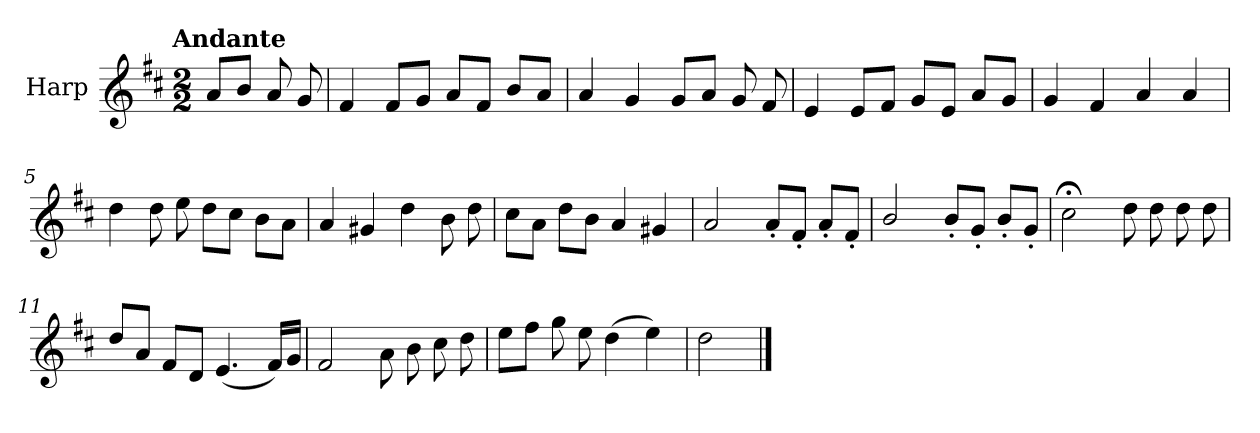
**kern
*part1
*staff1
*I"Harp
*I'Hrp.
*clefG2
*k[f#c#]
!!LO:TX:omd:t=Andante
*M2/2
*MM92
=
8a/L
8b/J
8a/
8g/
=1
4f#/
8f#/L
8g/J
8a/L
8f#/J
8b/L
8a/J
=2
4a/
4g/
8g/L
8a/J
8g/
8f#/
=3
4e/
8e/L
8f#/J
8g/L
8e/J
8a/L
8g/J
=4
4g/
4f#/
4a/
4a/
=5
4dd\
8dd\
8ee\
8dd\L
8cc#\J
8b\L
8a\J
!!LO:LB:g=z
=6
4a/
4g#X/
4dd\
8b\
8dd\
=7
8cc#\L
8a\J
8dd\L
8b\J
4a/
4g#X/
=8
2a/
8a'/L
8f#'/J
8a'/L
8f#'/J
=9
2b/
8b'/L
8g'/J
8b'/L
8g'/J
=10
2cc#;<\
8dd\
8dd\
8dd\
8dd\
=11
8dd/L
8a/J
8f#/L
8d/J
(<4.e/
16f#/LL)
16g/JJ
=12
2f#/
8a\
8b\
8cc#\
8dd\
!!LO:LB:g=z
=13
8ee\L
8ff#\J
8gg\
8ee\
(>4dd\
4ee\)
=14
2dd\
==
*-
